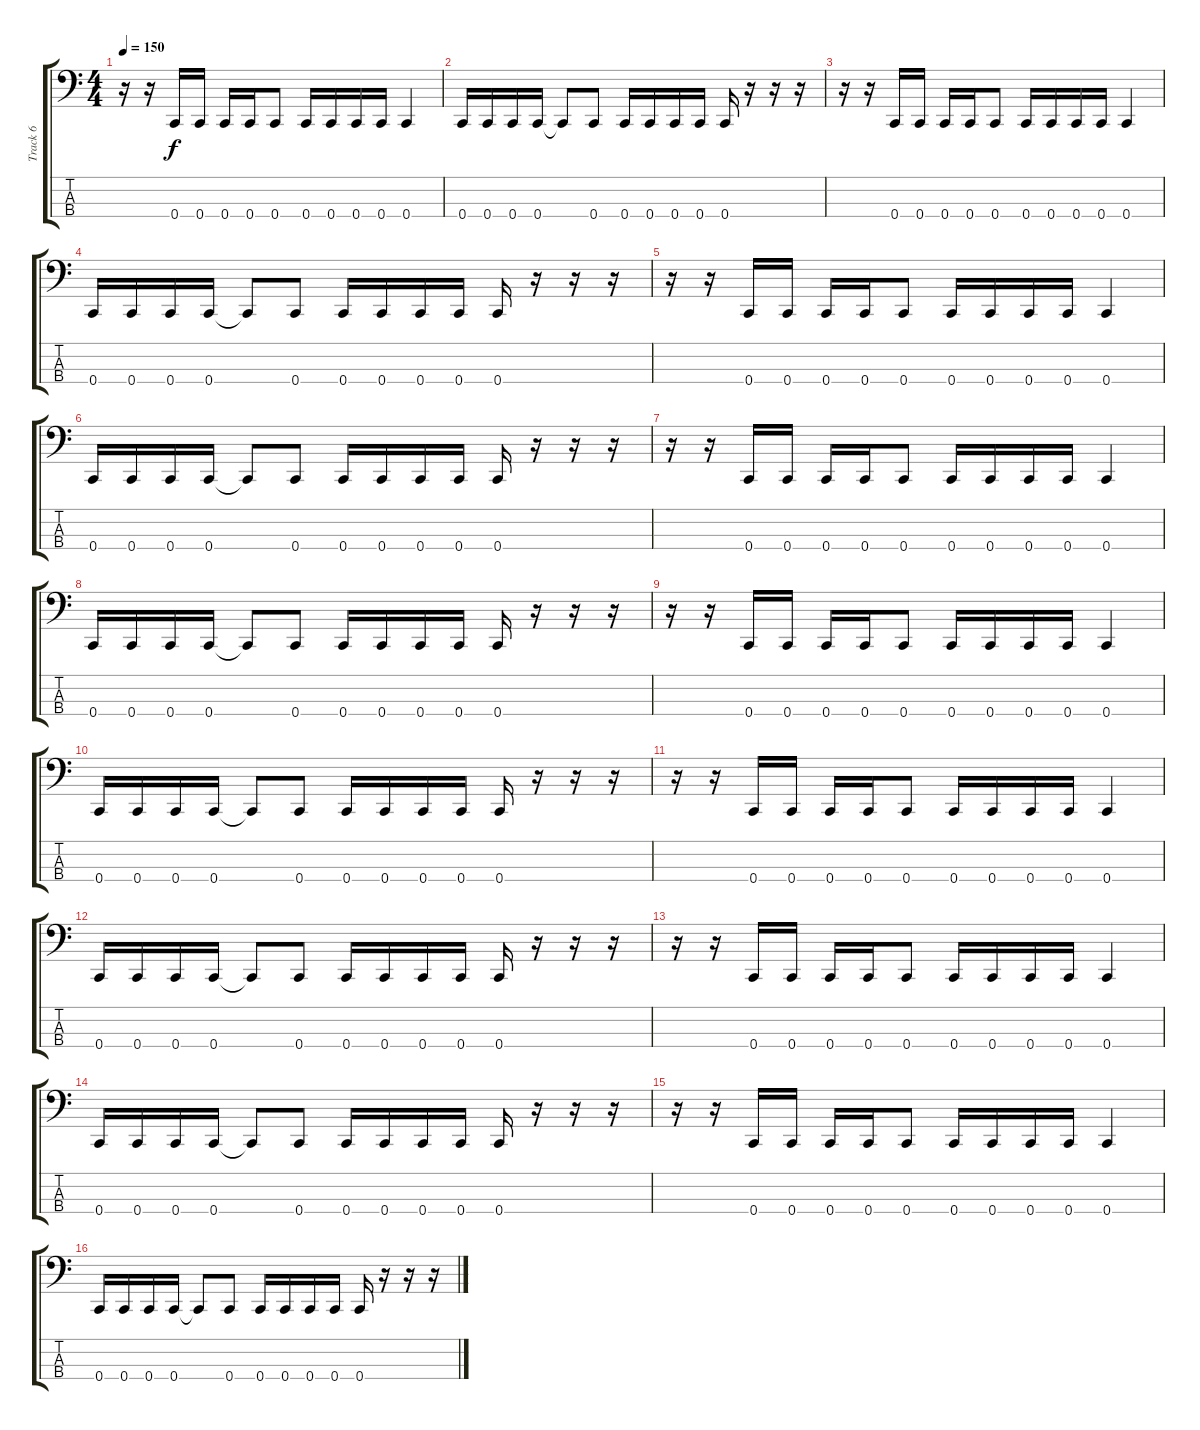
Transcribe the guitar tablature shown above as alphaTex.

\track ("Track 6" "Track 6") {instrument electricbasspick}
\staff {score tabs}
\tuning (F2 C2 G1 C1) {hide}
\ts (4 4)
\tempo 150
\clef f4
\ks c
r.16{dy f} r.16 0.4.16 0.4.16 0.4.16 0.4.16 0.4.8 0.4.16 0.4.16 0.4.16 0.4.16 0.4.4 |
0.4.16 0.4.16 0.4.16 0.4.16 0.4{t}.8 0.4.8 0.4.16 0.4.16 0.4.16 0.4.16 0.4.16 r.16 r.16 r.16 |
r.16 r.16 0.4.16 0.4.16 0.4.16 0.4.16 0.4.8 0.4.16 0.4.16 0.4.16 0.4.16 0.4.4 |
0.4.16 0.4.16 0.4.16 0.4.16 0.4{t}.8 0.4.8 0.4.16 0.4.16 0.4.16 0.4.16 0.4.16 r.16 r.16 r.16 |
r.16 r.16 0.4.16 0.4.16 0.4.16 0.4.16 0.4.8 0.4.16 0.4.16 0.4.16 0.4.16 0.4.4 |
0.4.16 0.4.16 0.4.16 0.4.16 0.4{t}.8 0.4.8 0.4.16 0.4.16 0.4.16 0.4.16 0.4.16 r.16 r.16 r.16 |
r.16 r.16 0.4.16 0.4.16 0.4.16 0.4.16 0.4.8 0.4.16 0.4.16 0.4.16 0.4.16 0.4.4 |
0.4.16 0.4.16 0.4.16 0.4.16 0.4{t}.8 0.4.8 0.4.16 0.4.16 0.4.16 0.4.16 0.4.16 r.16 r.16 r.16 |
r.16 r.16 0.4.16 0.4.16 0.4.16 0.4.16 0.4.8 0.4.16 0.4.16 0.4.16 0.4.16 0.4.4 |
0.4.16 0.4.16 0.4.16 0.4.16 0.4{t}.8 0.4.8 0.4.16 0.4.16 0.4.16 0.4.16 0.4.16 r.16 r.16 r.16 |
r.16 r.16 0.4.16 0.4.16 0.4.16 0.4.16 0.4.8 0.4.16 0.4.16 0.4.16 0.4.16 0.4.4 |
0.4.16 0.4.16 0.4.16 0.4.16 0.4{t}.8 0.4.8 0.4.16 0.4.16 0.4.16 0.4.16 0.4.16 r.16 r.16 r.16 |
r.16 r.16 0.4.16 0.4.16 0.4.16 0.4.16 0.4.8 0.4.16 0.4.16 0.4.16 0.4.16 0.4.4 |
0.4.16 0.4.16 0.4.16 0.4.16 0.4{t}.8 0.4.8 0.4.16 0.4.16 0.4.16 0.4.16 0.4.16 r.16 r.16 r.16 |
r.16 r.16 0.4.16 0.4.16 0.4.16 0.4.16 0.4.8 0.4.16 0.4.16 0.4.16 0.4.16 0.4.4 |
0.4.16 0.4.16 0.4.16 0.4.16 0.4{t}.8 0.4.8 0.4.16 0.4.16 0.4.16 0.4.16 0.4.16 r.16 r.16 r.16
